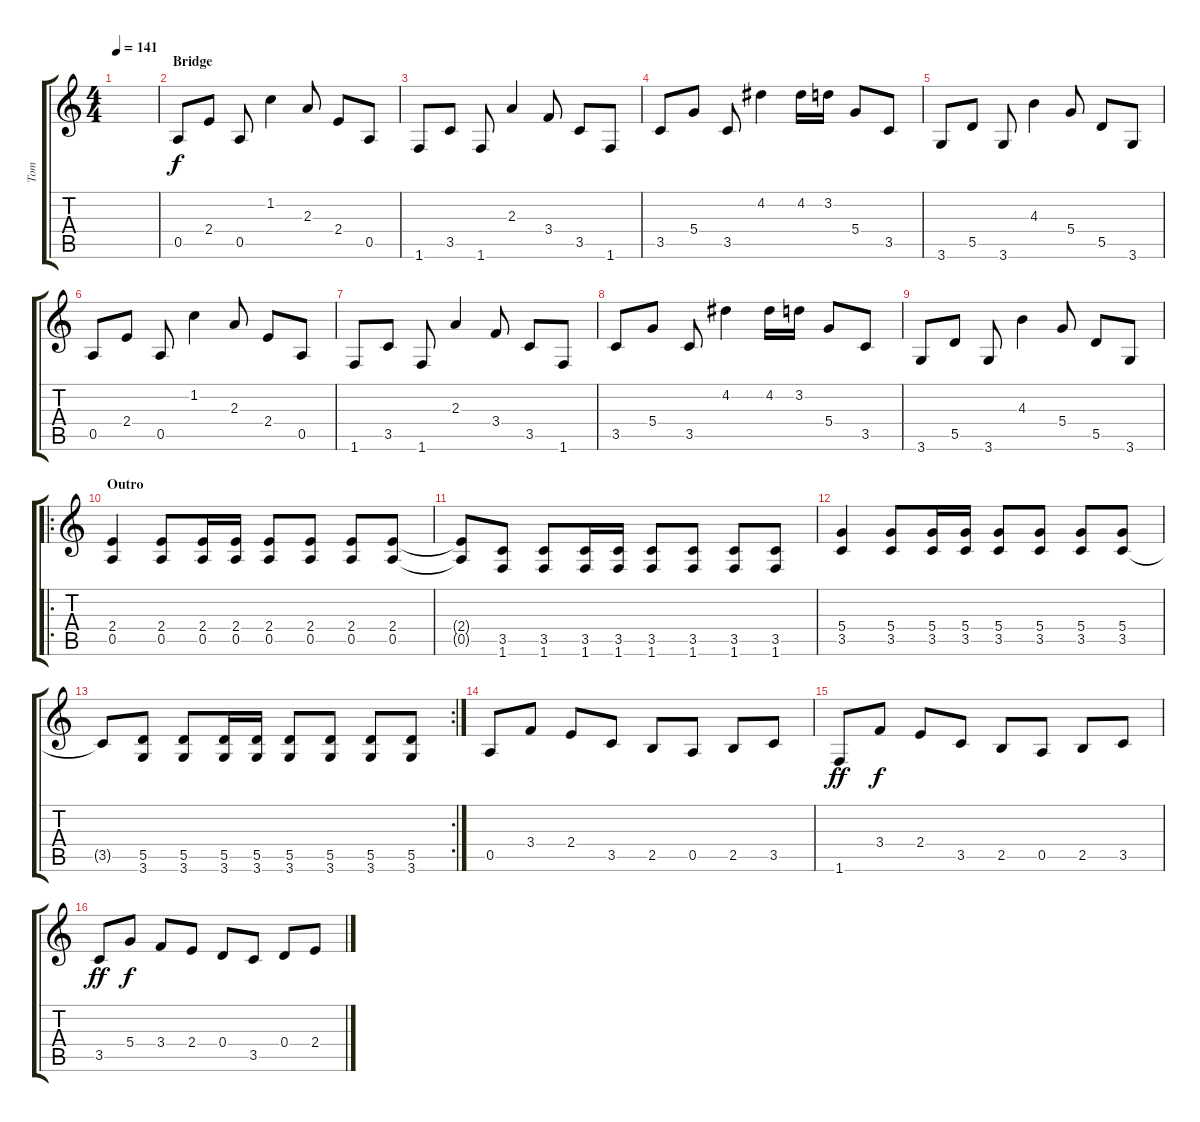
\track ("Tom" "Tom") {instrument distortionguitar}
\staff {score tabs}
\tuning (E4 B3 G3 D3 A2 E2) {hide}
\ts (4 4)
\tempo 141
\clef g2
\ks c
|
\section ("" "Bridge")
0.5.8{volume 6} 2.4.8{volume 13} 0.5.8 1.2.4 2.3.8 2.4.8 0.5.8 |
1.6.8 3.5.8 1.6.8 2.3.4 3.4.8 3.5.8 1.6.8 |
3.5.8 5.4.8 3.5.8 4.2.4 4.2.16 3.2.16 5.4.8 3.5.8 |
3.6.8 5.5.8 3.6.8 4.3.4 5.4.8 5.5.8 3.6.8 |
0.5.8 2.4.8 0.5.8 1.2.4 2.3.8 2.4.8 0.5.8 |
1.6.8 3.5.8 1.6.8 2.3.4 3.4.8 3.5.8 1.6.8 |
3.5.8 5.4.8 3.5.8 4.2.4 4.2.16 3.2.16 5.4.8 3.5.8 |
3.6.8 5.5.8 3.6.8 4.3.4 5.4.8 5.5.8 3.6.8 |
\ro
\section ("" "Outro")
(2.4 0.5).4 (2.4 0.5).8 (2.4 0.5).16 (2.4 0.5).16 (2.4 0.5).8 (2.4 0.5).8 (2.4 0.5).8 (2.4 0.5).8 |
(2.4{t} 0.5{t}).8 (3.5 1.6).8 (3.5 1.6).8 (3.5 1.6).16 (3.5 1.6).16 (3.5 1.6).8 (3.5 1.6).8 (3.5 1.6).8 (3.5 1.6).8 |
(5.4 3.5).4 (5.4 3.5).8 (5.4 3.5).16 (5.4 3.5).16 (5.4 3.5).8 (5.4 3.5).8 (5.4 3.5).8 (5.4 3.5).8 |
\rc 2
3.5{t}.8 (5.5 3.6).8 (5.5 3.6).8 (5.5 3.6).16 (5.5 3.6).16 (5.5 3.6).8 (5.5 3.6).8 (5.5 3.6).8 (5.5 3.6).8 |
0.5.8{instrument electricguitarmuted} 3.4.8 2.4.8 3.5.8 2.5.8 0.5.8 2.5.8 3.5.8 |
1.6.8{dy ff} 3.4.8{dy f} 2.4.8 3.5.8 2.5.8 0.5.8 2.5.8 3.5.8 |
3.5.8{dy ff} 5.4.8{dy f} 3.4.8 2.4.8 0.4.8 3.5.8 0.4.8 2.4.8
